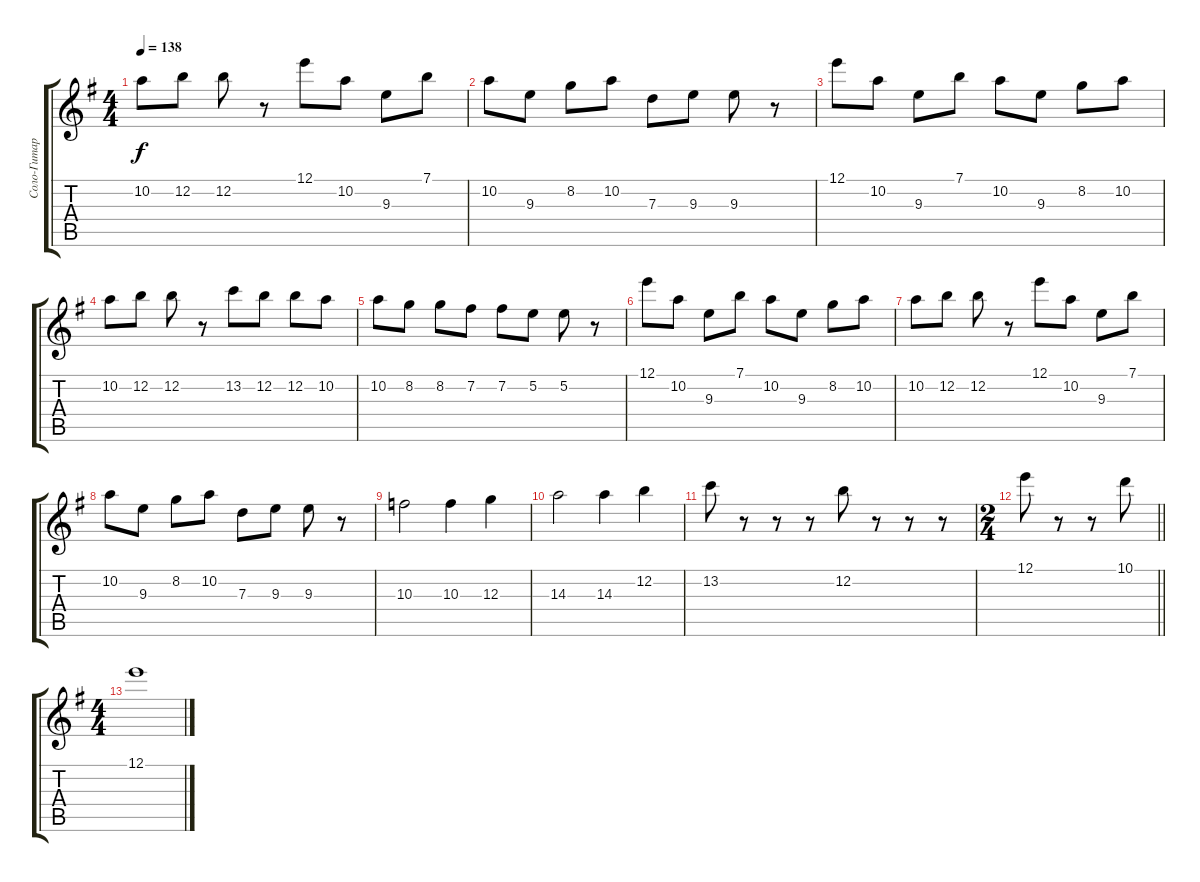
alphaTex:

\track ("Соло-Гитара" "Соло-Гитар") {instrument electricguitarjazz}
\staff {score tabs}
\tuning (E4 B3 G3 D3 A2 E2) {hide}
\ts (4 4)
\tempo 138
\clef g2
\ks eminor
10.2.8{dy f} 12.2.8 12.2.8 r.8 12.1.8 10.2.8 9.3.8 7.1.8 |
10.2.8 9.3.8 8.2.8 10.2.8 7.3.8 9.3.8 9.3.8 r.8 |
12.1.8 10.2.8 9.3.8 7.1.8 10.2.8 9.3.8 8.2.8 10.2.8 |
10.2.8 12.2.8 12.2.8 r.8 13.2.8 12.2.8 12.2.8 10.2.8 |
10.2.8 8.2.8 8.2.8 7.2.8 7.2.8 5.2.8 5.2.8 r.8 |
12.1.8 10.2.8 9.3.8 7.1.8 10.2.8 9.3.8 8.2.8 10.2.8 |
10.2.8 12.2.8 12.2.8 r.8 12.1.8 10.2.8 9.3.8 7.1.8 |
10.2.8 9.3.8 8.2.8 10.2.8 7.3.8 9.3.8 9.3.8 r.8 |
10.3.2 10.3.4 12.3.4 |
14.3.2 14.3.4 12.2.4 |
13.2.8 r.8 r.8 r.8 12.2.8 r.8 r.8 r.8 |
\ts (2 4)
\barLineRight lightlight
12.1.8 r.8 r.8 10.1.8 |
\ts (4 4)
12.1.1
